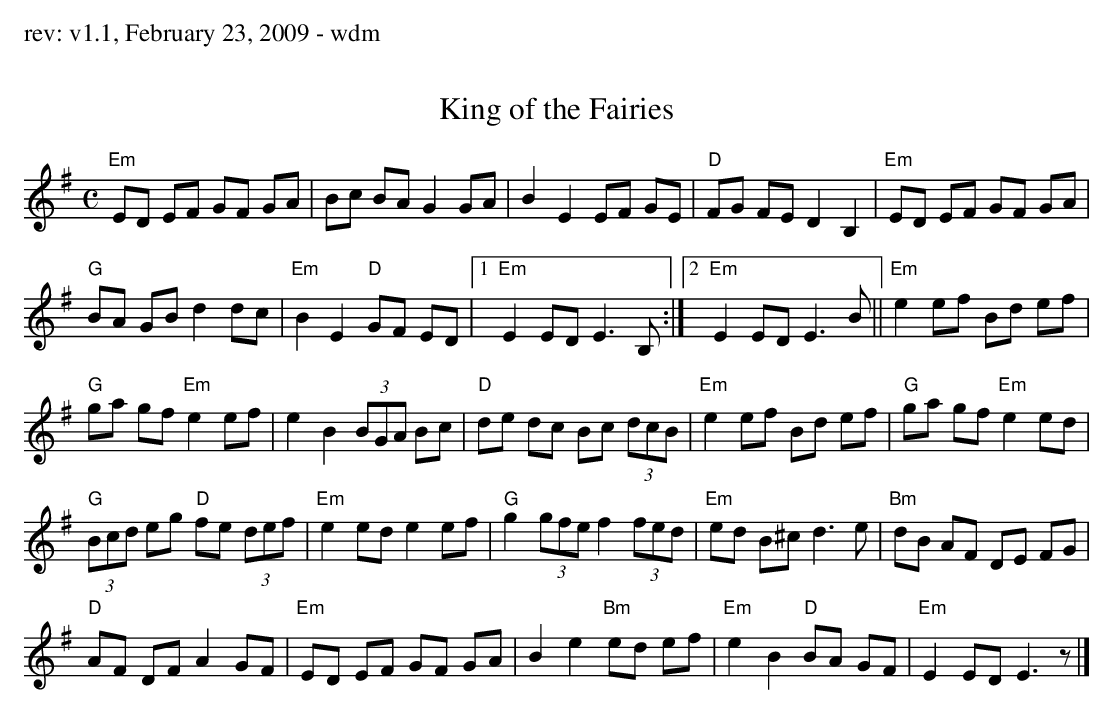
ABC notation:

X:1
T:King of the Fairies
M:C
L:1/8
K:G
"Em"ED EF GF GA|Bc BA G2 GA|B2 E2 EF GE|"D"FG FE D2 B,2|"Em"ED EF GF GA|
"G"BA GB d2 dc|\
"Em"B2 E2 "D"GF ED|1 "Em"E2 ED E3 B,:|2 "Em"E2 ED E3 B||"Em"e2 ef Bd ef|
"G"ga gf "Em"e2 ef|e2 B2 (3BGA Bc|"D"de dc Bc (3dcB|\
"Em"e2 ef Bd ef|"G"ga gf "Em"e2 ed|
"G"(3Bcd eg "D"fe (3def|"Em"e2 ed e2 ef|"G"g2 (3gfe f2 (3fed|\
"Em"ed B^c d3 e|"Bm"dB AF DE FG|
"D"AF DF A2 GF|"Em"ED EF GF GA|B2 e2 "Bm"ed ef|\
"Em"e2 B2 "D"BA GF|"Em"E2 ED E3 z|]
